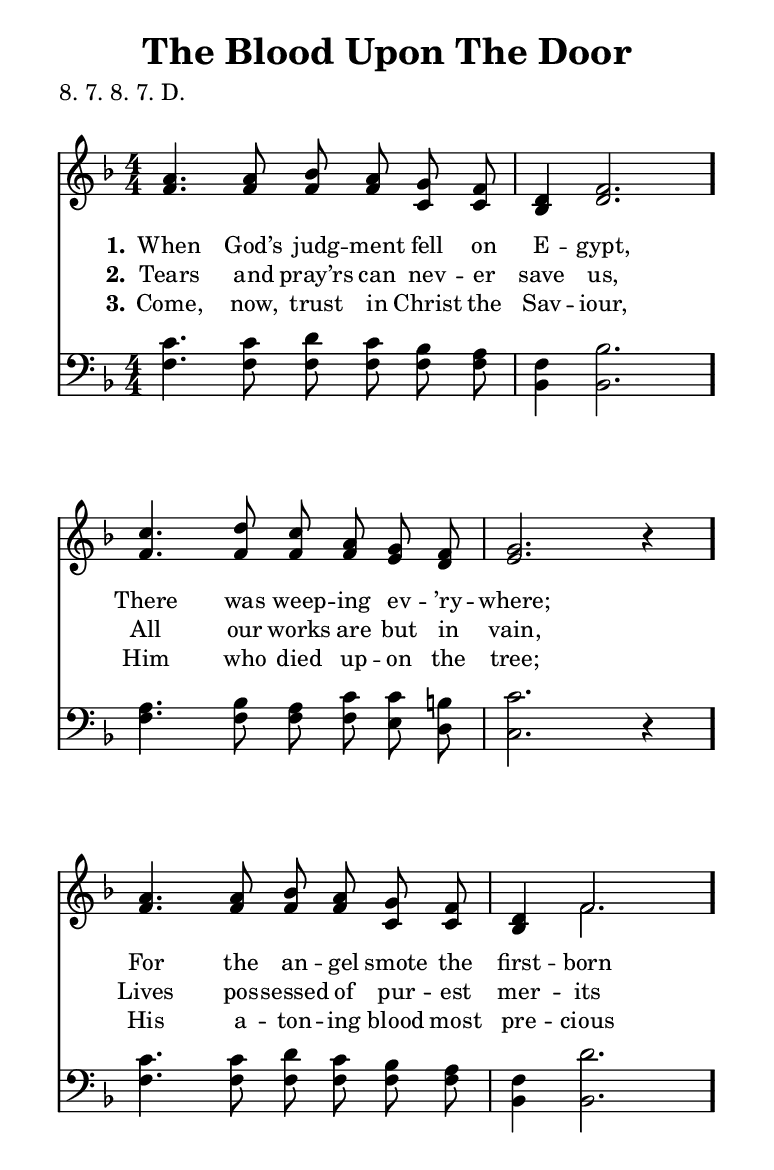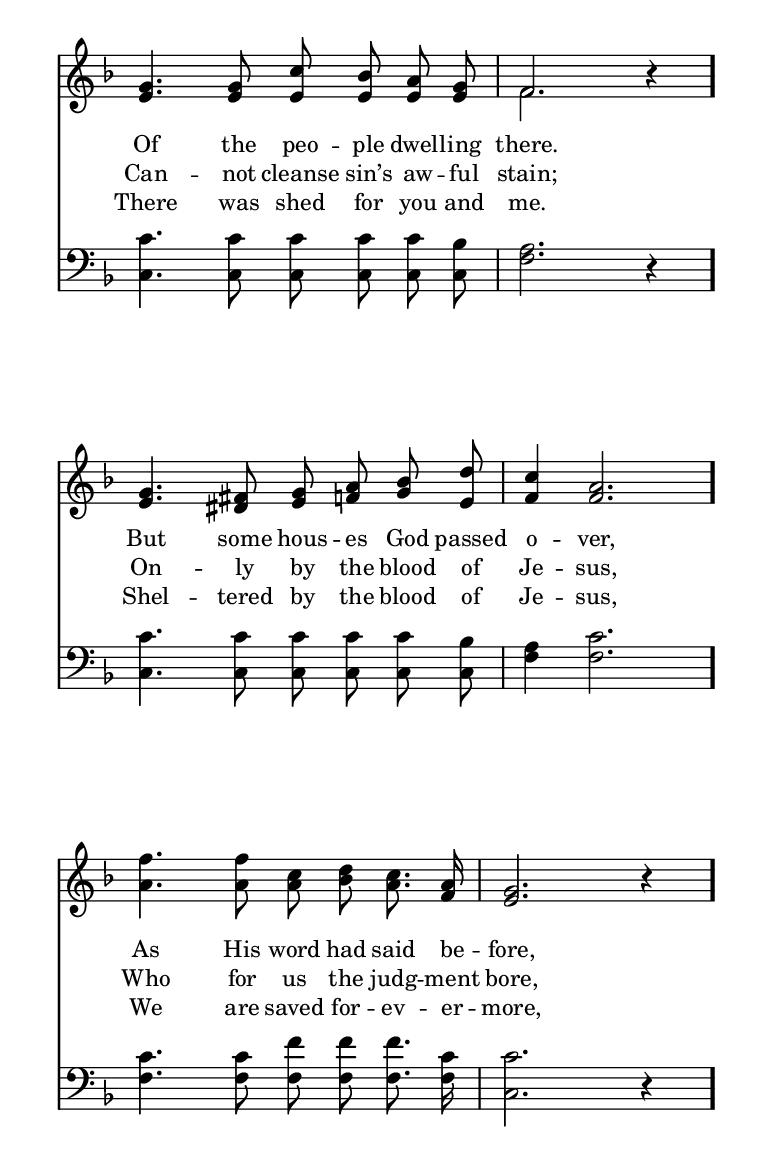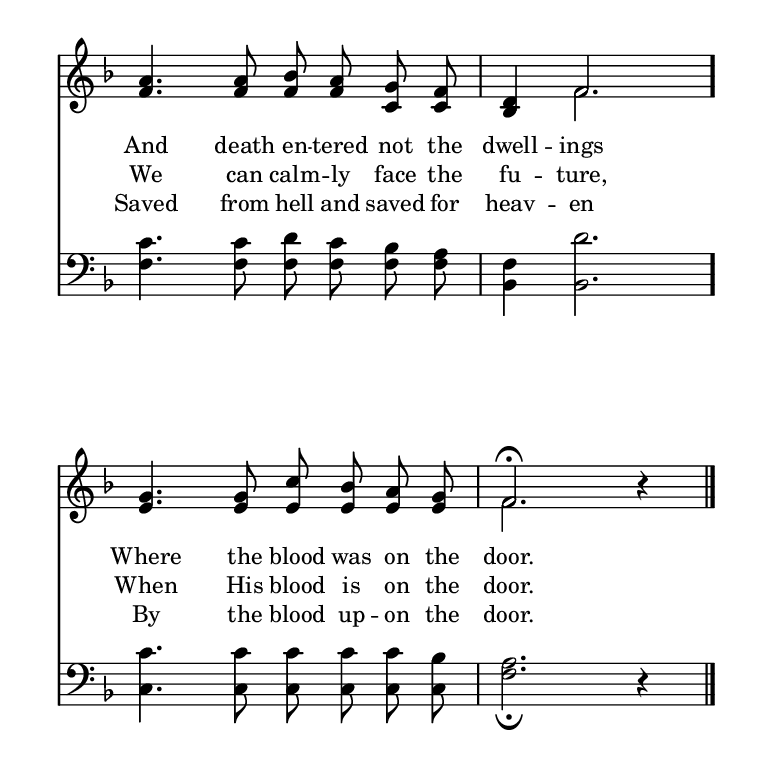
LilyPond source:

\include "common/global.ily"
\paper {
  \include "common/paper.ily"
}

\header{
  %gospel
  hymnnumber = "119"
  title = "The Blood Upon The Door"
  tunename = "Otter Lake"
  meter = "8. 7. 8. 7. D."
  poet = ""
  composer = ""
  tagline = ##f
}

% for fermata in MIDI
ta = { \tempo 4=80 }
tb = { \tempo 4=40 }

patternAA = { c4. c8 c8 c8 c8 c8 | c4 c2. }
patternAB = { c4. c8 c8 c8 c8 c8 | c2. c4 }
patternAC = { c4. c8 c8 c8 c8. c16 | c2. c4 }
patternAD = { c4. c8 c8 c8 c8 c8 | \ta c2. \tb c4 }

global = {
  \include "common/overrides.ily"
  \override Staff.TimeSignature.style = #'numbered
  \time 4/4
  \override Score.MetronomeMark.transparent = ##t % hide all fermata changes too
  \ta
  \key f \major
  \autoBeamOff
}

notesSoprano = {
\global
\relative c'' {

  \changePitch \patternAA { a a bes a g f | d f }
  \changePitch \patternAB { c' d c a g f | g r }
  \changePitch \patternAA { a a bes a g f | d f }
  \changePitch \patternAB { g g c bes a g | f r }

  \changePitch \patternAA { g fis g a bes d | c a }
  \changePitch \patternAC { f' f c d c a | g r }
  \changePitch \patternAA { a a bes a g f | d f }
  \changePitch \patternAD { g g c bes a g | f \fermata r }

  \bar "|."

}
}

notesAlto = {
\global
\relative e' {

  \changePitch \patternAA { f f f f c c | bes d }
  \changePitch \patternAB { f f f f e d | e r }
  \changePitch \patternAA { f f f f c c | bes f' }
  \changePitch \patternAB { e e e e e e | f r }

  \changePitch \patternAA { e dis e f g e | f f }
  \changePitch \patternAC { a a a bes a f | e r }
  \changePitch \patternAA { f f f f c c | bes f' }
  \changePitch \patternAD { e e e e e e | f r }

}
}

notesTenor = {
\global
\relative a {

  \changePitch \patternAA { c c d c bes a | f bes }
  \changePitch \patternAB { a bes a c c b! | c r }
  \changePitch \patternAA { c c d c bes a | f d' }
  \changePitch \patternAB { c c c c c bes | a r }

  \changePitch \patternAA { c c c c c bes | a c }
  \changePitch \patternAC { c c f f f c | c r }
  \changePitch \patternAA { c c d c bes a | f d' }
  \changePitch \patternAD { c c c c c bes | a r }

}
}

notesBass = {
\global
\relative f {

  \changePitch \patternAA { f f f f f f | bes, bes }
  \changePitch \patternAB { f' f f f e d | c r }
  \changePitch \patternAA { f f f f f f | bes, bes }
  \changePitch \patternAB { c c c c c c | f r }

  \changePitch \patternAA { c c c c c c | f f }
  \changePitch \patternAC { f f f f f f | c r }
  \changePitch \patternAA { f f f f f f | bes, bes }
  \changePitch \patternAD { c c c c c c | f_\fermata r }

}
}

wordsA = \lyricmode {
\set stanza = "1."

When God’s judg -- ment fell on E -- gypt, \bar "."
There was weep -- ing ev -- ’ry -- where; \bar "."
For the an -- gel smote the first -- born \bar "."
Of the peo -- ple dwell -- ing there. \bar "."
But some hous -- es God passed o -- ver, \bar "."
As His word had said be -- fore, \bar "."
And death en -- tered not the dwell -- ings \bar "."
Where the blood was on the door. \bar "."

}

wordsB = \lyricmode {
\set stanza = "2."

Tears and pray’rs can nev -- er save us,
All our works are but in vain,
Lives pos -- sessed of pur -- est mer -- its
Can -- not cleanse sin’s aw -- ful stain;
On -- ly by the blood of Je -- sus,
Who for us the judg -- ment bore,
We can calm -- ly face the fu -- ture,
When His blood is on the door.

}

wordsC = \lyricmode {
\set stanza = "3."

Come, now, trust in Christ the Sav -- iour,
Him who died up -- on the tree; % blue book changes "Him" to "He" erroneously
His a -- ton -- ing blood most pre -- cious
There was shed for you and me.
Shel -- tered by the blood of Je -- sus,
We are saved for -- ev -- er -- more,
Saved from hell and saved for heav -- en
By the blood up -- on the door.

}

\score {
  \context ChoirStaff <<
    \context Staff = upper <<
      \set Staff.autoBeaming = ##f
      \set ChoirStaff.systemStartDelimiter = #'SystemStartBar
      \set ChoirStaff.printPartCombineTexts = ##f
      \partcombine #'(2 . 9) \notesSoprano \notesAlto
      \context NullVoice = sopranos { \voiceOne << \notesSoprano >> }
      \context NullVoice = altos { \voiceTwo << \notesAlto >> }
      \context Lyrics = one   \lyricsto sopranos \wordsA
      \context Lyrics = two   \lyricsto sopranos \wordsB
      \context Lyrics = three \lyricsto sopranos \wordsC
    >>
    \context Staff = men <<
      \set Staff.autoBeaming = ##f
      \clef bass
      \set ChoirStaff.printPartCombineTexts = ##f
      \partcombine #'(2 . 9) \notesTenor \notesBass
      \context NullVoice = tenors { \voiceOne << \notesTenor >> }
      \context NullVoice = basses { \voiceTwo << \notesBass >> }
    >>
  >>
  \layout {
    \include "common/layout.ily"
  }
  \midi{
    \include "common/midi.ily"
  }
}

\version "2.19.49"  % necessary for upgrading to future LilyPond versions.

% vi:set et ts=2 sw=2 ai nocindent syntax=lilypond:
